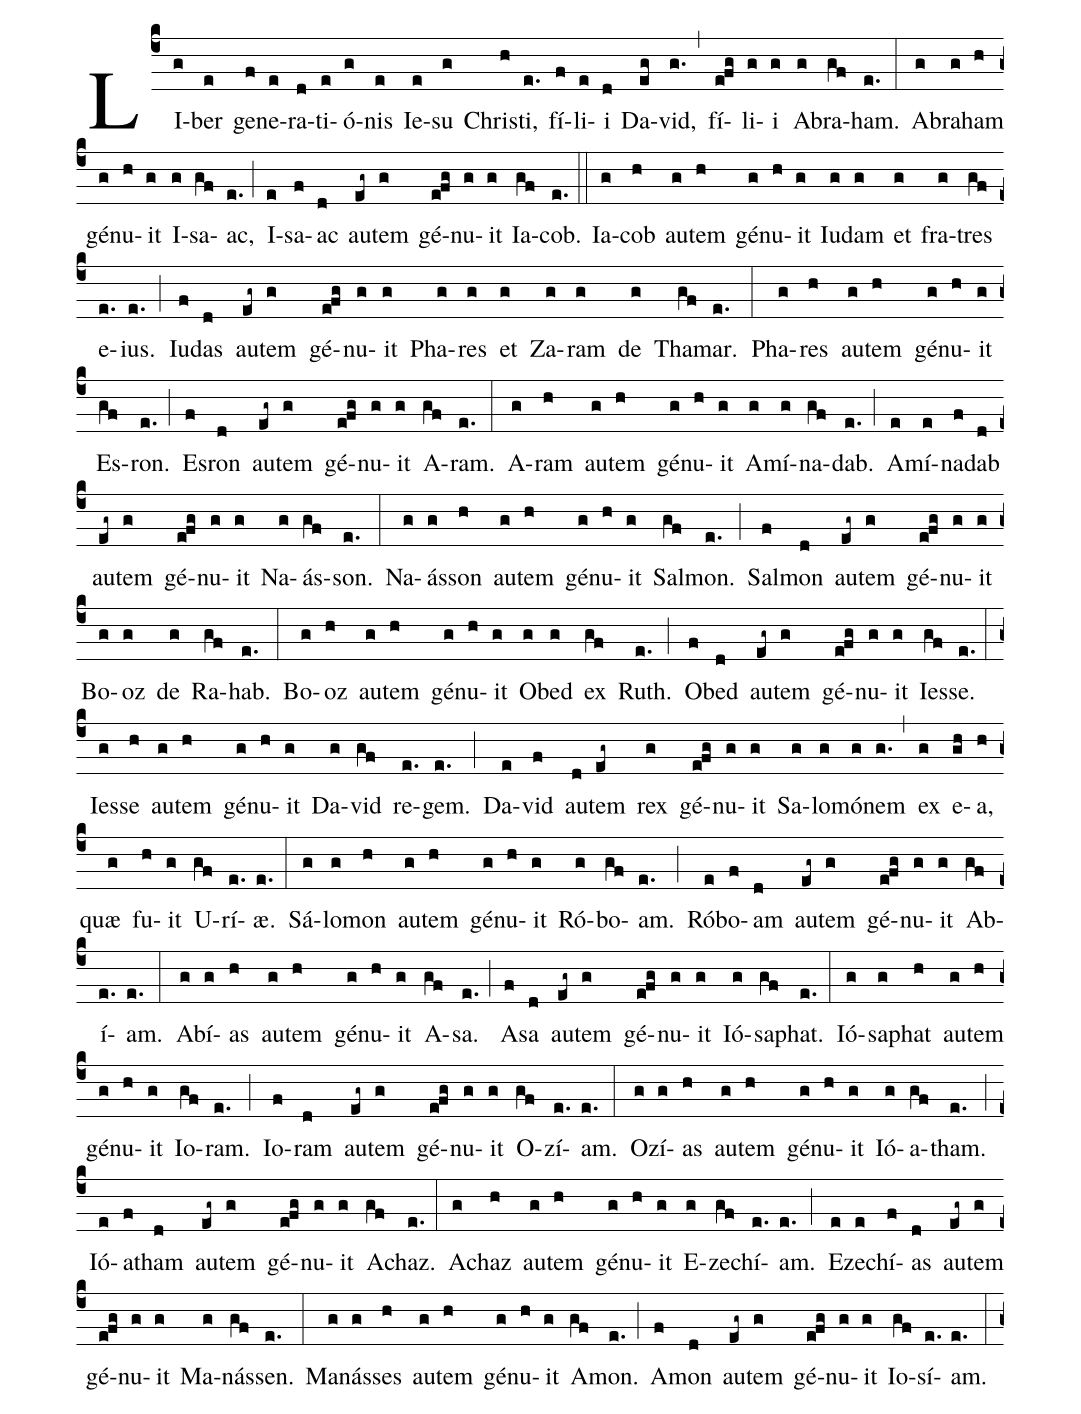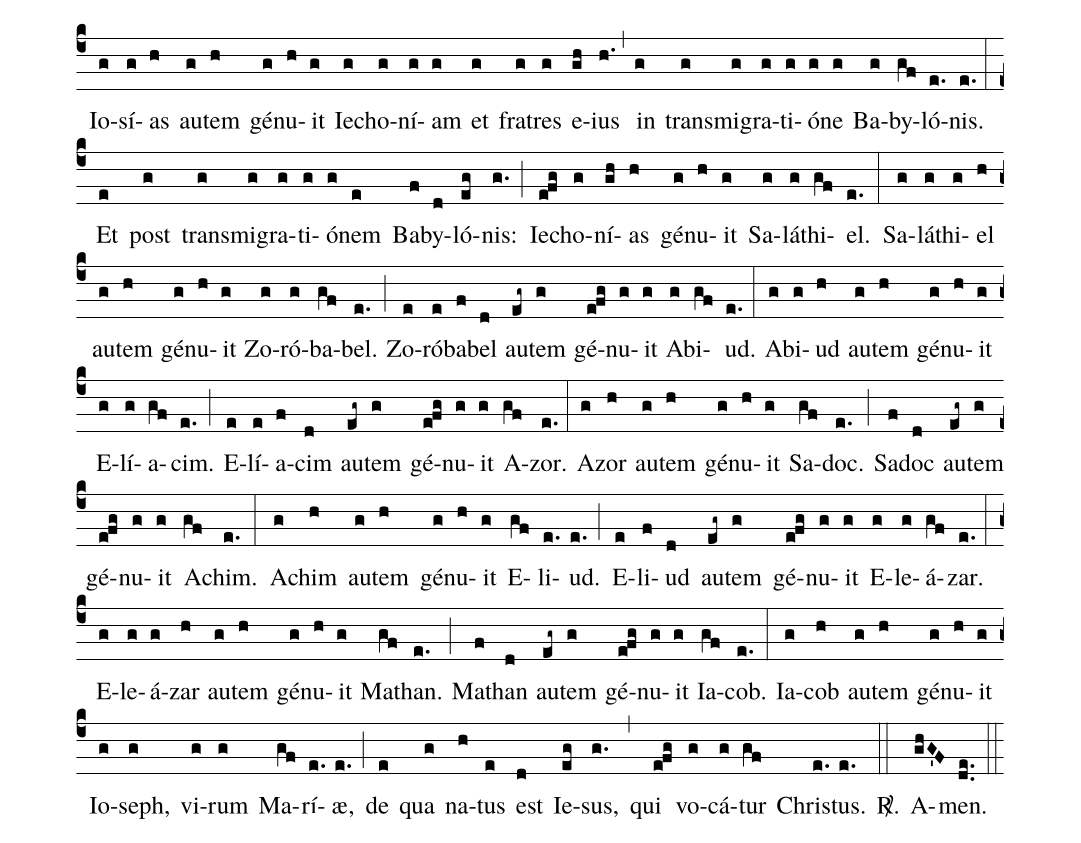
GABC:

%%
(c4)
LI(g)ber(e) ge(f)ne(e)ra(d)ti(e)ó(g)nis(e) Ie(e)su(g) Chris(h)ti,(e.) fí(f)li(e)i(d) Da(eg)vid,(g.) (,)
fí(e!fg)li(g)i(g) Ab(g)ra(gf)ham.(e.) (:)
A(g)bra(g)ham(h) gé(g)nu(h)it(g) I(g)sa(gf)ac,(e.) (;)
I(e)sa(f)ac(d) au(eg~)tem(g) gé(e!fg)nu(g)it(g) Ia(gf)cob.(e.) (::)
Ia(g)cob(h) au(g)tem(h) gé(g)nu(h)it(g) Iu(g)dam(g) et(g) fra(g)tres(gf) e(e.)ius.(e.) (;)
Iu(f)das(d) au(eg~)tem(g) gé(e!fg)nu(g)it(g) Pha(g)res(g) et(g) Za(g)ram(g) de(g) Tha(gf)mar.(e.) (:)
Pha(g)res(h) au(g)tem(h) gé(g)nu(h)it(g) Es(gf)ron.(e.) (;)
Es(f)ron(d) au(eg~)tem(g) gé(e!fg)nu(g)it(g) A(gf)ram.(e.) (:)
A(g)ram(h) au(g)tem(h) gé(g)nu(h)it(g) A(g)mí(g)na(gf)dab.(e.) (;)
A(e)mí(e)na(f)dab(d) au(eg~)tem(g) gé(e!fg)nu(g)it(g) Na(g)ás(gf)son.(e.) (:)
Na(g)ás(g)son(h) au(g)tem(h) gé(g)nu(h)it(g) Sal(gf)mon.(e.) (;)
Sal(f)mon(d) au(eg~)tem(g) gé(e!fg)nu(g)it(g) Bo(g)oz(g) de(g) Ra(gf)hab.(e.) (:)
Bo(g)oz(h) au(g)tem(h) gé(g)nu(h)it(g) Ob(g)ed(g) ex(gf) Ruth.(e.) (;)
Ob(f)ed(d) au(eg~)tem(g) gé(e!fg)nu(g)it(g) Ies(gf)se.(e.) (:)
Ies(g)se(h) au(g)tem(h) gé(g)nu(h)it(g) Da(g)vid(gf) re(e.)gem.(e.) (;)
Da(e)vid(f) au(d)tem(eg~) rex(g) gé(e!fg)nu(g)it(g) Sa(g)lo(g)mó(g)nem(g.) (,)
ex(g) e(gh)a,(h) quæ(g) fu(h)it(g) U(gf)rí(e.)æ.(e.) (:)
Sá(g)lo(g)mon(h) au(g)tem(h) gé(g)nu(h)it(g) Ró(g)bo(gf)am.(e.) (;)
Ró(e)bo(f)am(d) au(eg~)tem(g) gé(e!fg)nu(g)it(g) Ab(gf)í(e.)am.(e.) (:)
Ab(g)í(g)as(h) au(g)tem(h) gé(g)nu(h)it(g) A(gf)sa.(e.) (;)
A(f)sa(d) au(eg~)tem(g) gé(e!fg)nu(g)it(g) Ió(g)sa(gf)phat.(e.) (:)
Ió(g)sa(g)phat(h) au(g)tem(h) gé(g)nu(h)it(g) Io(gf)ram.(e.) (;)
Io(f)ram(d) au(eg~)tem(g) gé(e!fg)nu(g)it(g) O(gf)zí(e.)am.(e.) (:)
O(g)zí(g)as(h) au(g)tem(h) gé(g)nu(h)it(g) Ió(g)a(gf)tham.(e.) (;)
Ió(e)a(f)tham(d) au(eg~)tem(g) gé(e!fg)nu(g)it(g) A(gf)chaz.(e.) (:)
A(g)chaz(h) au(g)tem(h) gé(g)nu(h)it(g) E(g)ze(gf)chí(e.)am.(e.) (;)
E(e)ze(e)chí(f)as(d) au(eg~)tem(g) gé(e!fg)nu(g)it(g) Ma(g)nás(gf)sen.(e.) (:)
Ma(g)nás(g)ses(h) au(g)tem(h) gé(g)nu(h)it(g) A(gf)mon.(e.) (;)
A(f)mon(d) au(eg~)tem(g) gé(e!fg)nu(g)it(g) Io(gf)sí(e.)am.(e.) (:)
Io(g)sí(g)as(h) au(g)tem(h) gé(g)nu(h)it(g) Ie(g)cho(g)ní(g)am(g) et(g) fra(g)tres(g) e(gh)ius(h.) (,)
in(g) trans(g)mi(g)gra(g)ti(g)ó(g)ne(g) Ba(g)by(gf)ló(e.)nis.(e.) (:)
Et(e) post(g) trans(g)mi(g)gra(g)ti(g)ó(g)nem(e) Ba(f)by(d)ló(eg)nis:(g.) (;)
Ie(e!fg)cho(g)ní(gh)as(h) gé(g)nu(h)it(g) Sa(g)lá(g)thi(gf)el.(e.) (:)
Sa(g)lá(g)thi(g)el(h) au(g)tem(h) gé(g)nu(h)it(g) Zo(g)ró(g)ba(gf)bel.(e.) (;)
Zo(e)ró(e)ba(f)bel(d) au(eg~)tem(g) gé(e!fg)nu(g)it(g) Ab(g)i(gf)ud.(e.) (:)
Ab(g)i(g)ud(h) au(g)tem(h) gé(g)nu(h)it(g) E(g)lí(g)a(gf)cim.(e.) (;)
E(e)lí(e)a(f)cim(d) au(eg~)tem(g) gé(e!fg)nu(g)it(g) A(gf)zor.(e.) (:)
A(g)zor(h) au(g)tem(h) gé(g)nu(h)it(g) Sa(gf)doc.(e.) (;)
Sa(f)doc(d) au(eg~)tem(g) gé(e!fg)nu(g)it(g) A(gf)chim.(e.) (:)
A(g)chim(h) au(g)tem(h) gé(g)nu(h)it(g) E(gf)li(e.)ud.(e.) (;)
E(e)li(f)ud(d) au(eg~)tem(g) gé(e!fg)nu(g)it(g) E(g)le(g)á(gf)zar.(e.) (:)
E(g)le(g)á(g)zar(h) au(g)tem(h) gé(g)nu(h)it(g) Ma(gf)than.(e.) (;)
Ma(f)than(d) au(eg~)tem(g) gé(e!fg)nu(g)it(g) Ia(gf)cob.(e.) (:)
Ia(g)cob(h) au(g)tem(h) gé(g)nu(h)it(g) Io(g)seph,(g) vi(g)rum(g) Ma(gf)rí(e.)æ,(e.) (;)
de(e) qua(g) na(h)tus(e) est(d) Ie(eg)sus,(g.) (,)
qui(e!fg) vo(g)cá(g)tur(gf) Chris(e.)tus.(e.) <sp>R/</sp>.(::)
A(ghG'F)men.(de..) (::)
